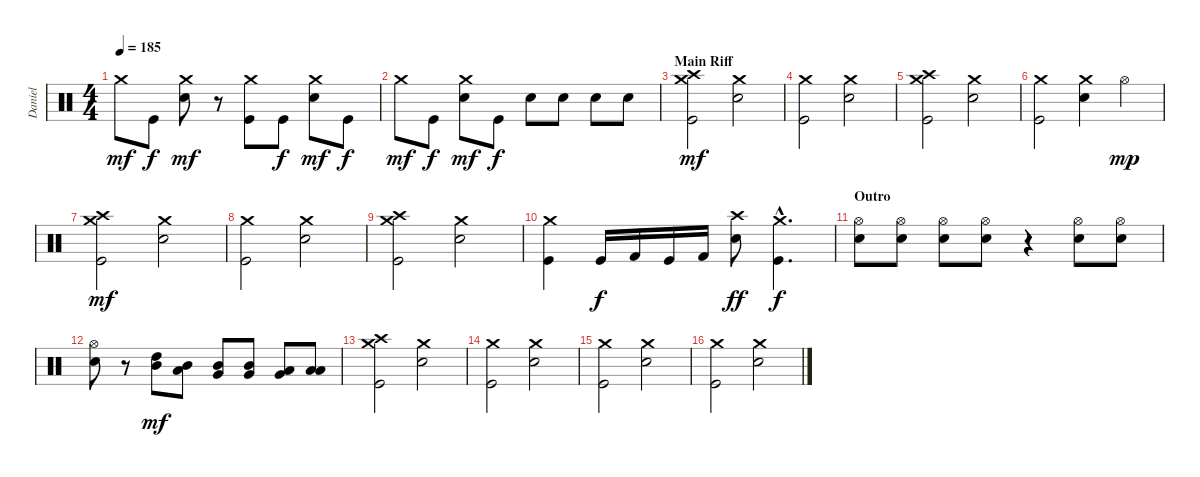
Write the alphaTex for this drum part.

\track ("Daniel" "Daniel") {instrument percussion}
\staff {score}
\articulation defaults
\ts (4 4)
\tempo 185
\clef neutral
\ks c "Crash medium (hit)".8{dy mf} "Kick (hit)".8{dy f}
("Electric Snare (hit)" "Crash medium (hit)").8{dy mf} r.8 ("Kick (hit)" "Crash medium (hit)").8 "Kick (hit)".8{dy f} ("Electric Snare (hit)" "Crash medium (hit)").8{dy mf} "Kick (hit)".8{dy f} |
"Crash medium (hit)".8{dy mf} "Kick (hit)".8{dy f} ("Electric Snare (hit)" "Crash medium (hit)").8{dy mf} "Kick (hit)".8{dy f} "Electric Snare (hit)".8 "Electric Snare (hit)".8 "Electric Snare (hit)".8 "Electric Snare (hit)".8 |
\section ("" "Main Riff")
("Kick (hit)" "Crash medium (hit)" "Crash high (hit)").2{dy mf} ("Electric Snare (hit)" "Crash medium (hit)").2 |
("Kick (hit)" "Crash medium (hit)").2 ("Electric Snare (hit)" "Crash medium (hit)").2 |
("Kick (hit)" "Crash medium (hit)" "Crash high (hit)").2 ("Electric Snare (hit)" "Crash medium (hit)").2 |
("Kick (hit)" "Crash medium (hit)").2 ("Electric Snare (hit)" "Crash medium (hit)").4 "Hi-Hat (open)".4{dy mp} |
("Kick (hit)" "Crash medium (hit)" "Crash high (hit)").2{dy mf} ("Electric Snare (hit)" "Crash medium (hit)").2 |
("Kick (hit)" "Crash medium (hit)").2 ("Electric Snare (hit)" "Crash medium (hit)").2 |
("Kick (hit)" "Crash medium (hit)" "Crash high (hit)").2 ("Electric Snare (hit)" "Crash medium (hit)").2 |
("Kick (hit)" "Crash medium (hit)").4 "Kick (hit)".16{dy f} "Kick (hit) 2".16 "Kick (hit)".16 "Kick (hit) 2".16 ("Electric Snare (hit)" "Crash high (hit)").8{dy ff} ("Kick (hit)"{hac} "Crash medium (hit)"{hac}).4{d dy f} |
\section ("" "Outro")
("Electric Snare (hit)" "Hi-Hat (open)").8 ("Electric Snare (hit)" "Hi-Hat (open)").8 ("Electric Snare (hit)" "Hi-Hat (open)").8 ("Electric Snare (hit)" "Hi-Hat (open)").8 r.4 ("Electric Snare (hit)" "Hi-Hat (open)").8 ("Electric Snare (hit)" "Hi-Hat (open)").8 |
("Electric Snare (hit)" "Hi-Hat (open)").8 r.8 ("Mid Tom (hit)" "High Tom (hit)").8{dy mf} ("Low Tom (hit)" "Mid Tom (hit)").8 ("Very Low Tom (hit)" "Mid Tom (hit)").8 ("Very Low Tom (hit)" "Mid Tom (hit)").8 ("Very Low Tom (hit)" "Low Tom (hit)").8 ("Low Floor Tom (hit)" "Low Tom (hit)").8 |
("Kick (hit)" "Crash medium (hit)" "Crash high (hit)").2 ("Electric Snare (hit)" "Crash medium (hit)").2 |
("Kick (hit)" "Crash medium (hit)").2 ("Electric Snare (hit)" "Crash medium (hit)").2 |
("Kick (hit)" "Crash medium (hit)").2 ("Electric Snare (hit)" "Crash medium (hit)").2 |
("Kick (hit)" "Crash medium (hit)").2 ("Electric Snare (hit)" "Crash medium (hit)").2
